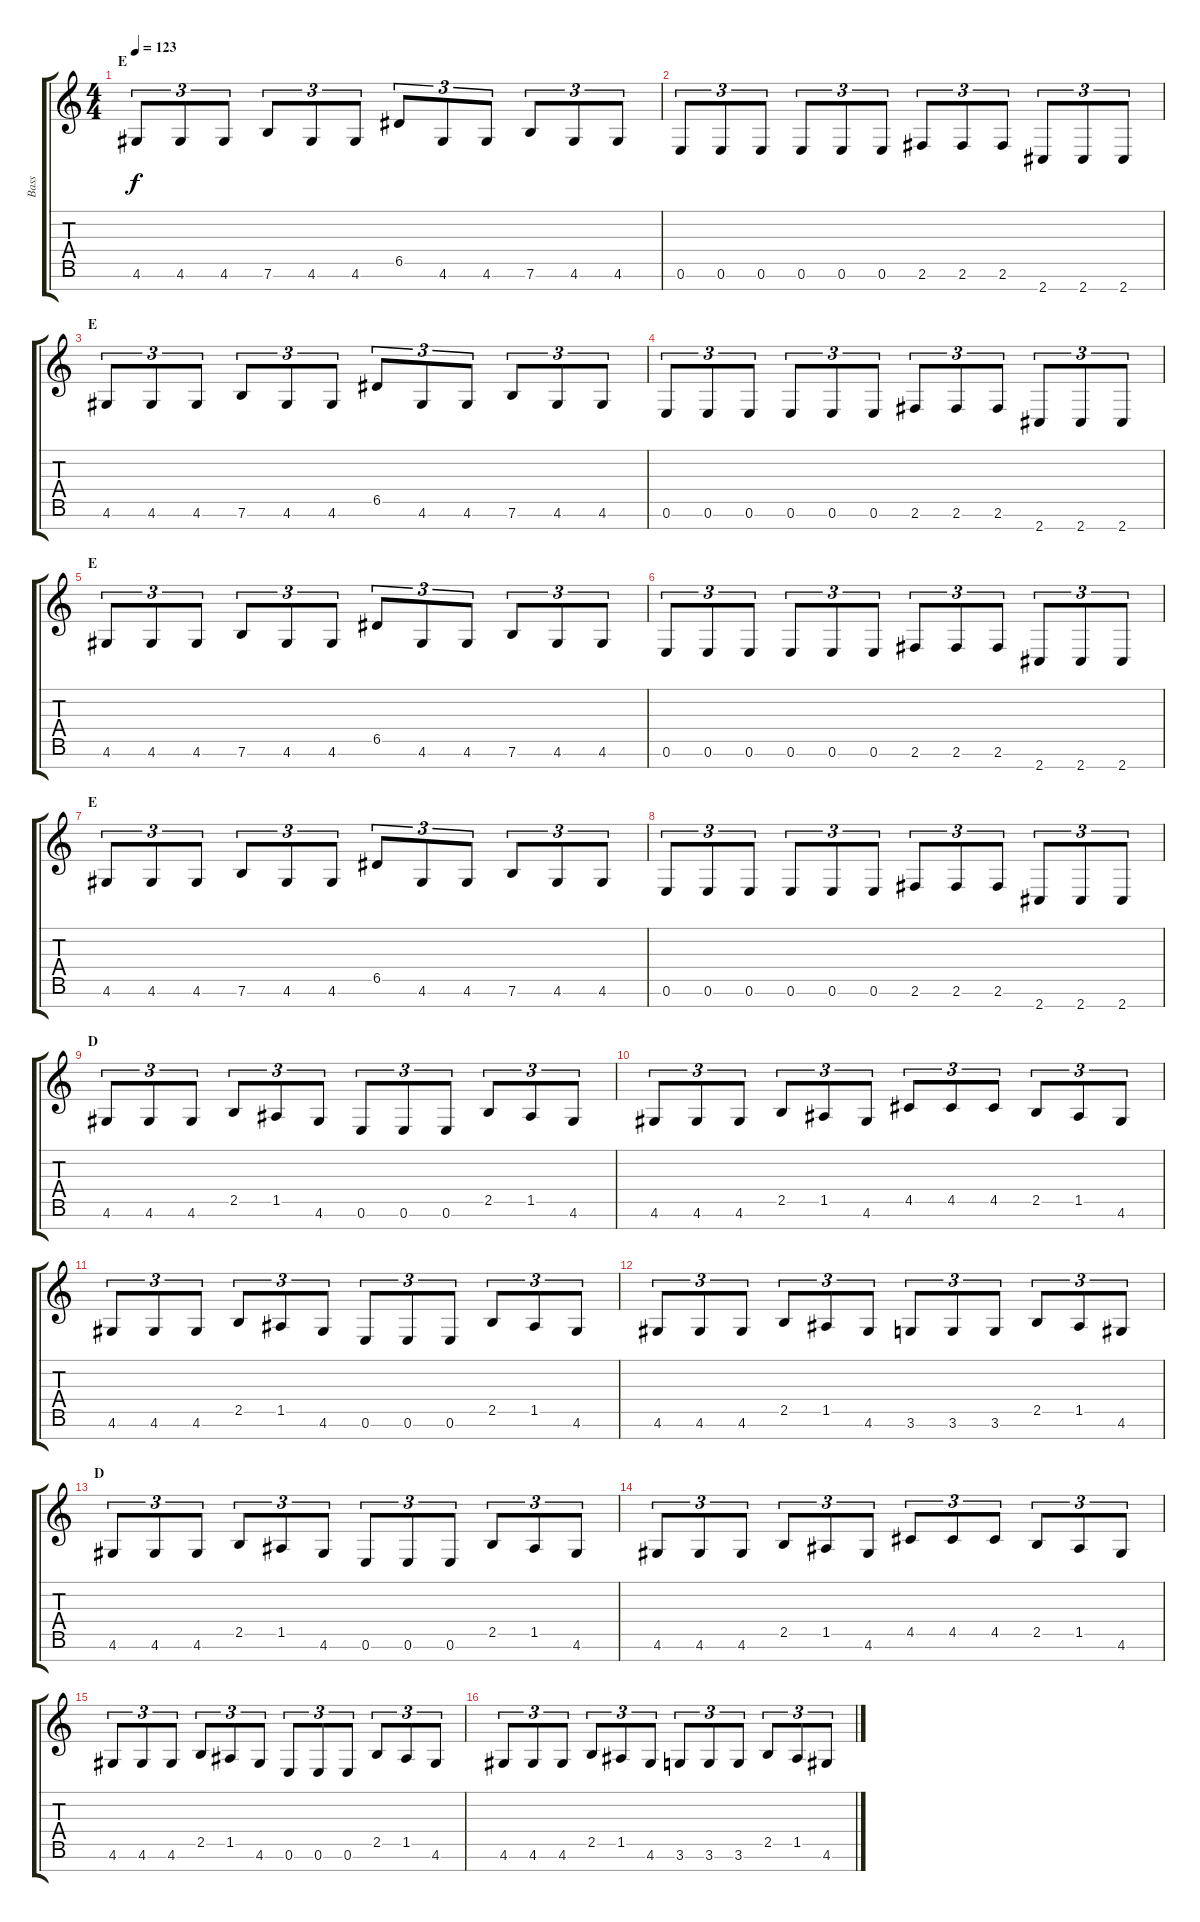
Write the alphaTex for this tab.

\track ("Bass" "Bass") {instrument electricbasspick}
\staff {score tabs}
\tuning (E4 B3 G3 D3 A2 E2 B1) {hide}
\ts (4 4)
\section ("" "E")
\tempo 123
\clef g2
\ks c
4.6.8{tu (3 2) dy f} 4.6.8{tu (3 2)} 4.6.8{tu (3 2)} 7.6.8{tu (3 2)} 4.6.8{tu (3 2)} 4.6.8{tu (3 2)} 6.5.8{tu (3 2)} 4.6.8{tu (3 2)} 4.6.8{tu (3 2)} 7.6.8{tu (3 2)} 4.6.8{tu (3 2)} 4.6.8{tu (3 2)} |
0.6.8{tu (3 2)} 0.6.8{tu (3 2)} 0.6.8{tu (3 2)} 0.6.8{tu (3 2)} 0.6.8{tu (3 2)} 0.6.8{tu (3 2)} 2.6.8{tu (3 2)} 2.6.8{tu (3 2)} 2.6.8{tu (3 2)} 2.7.8{tu (3 2)} 2.7.8{tu (3 2)} 2.7.8{tu (3 2)} |
\section ("" "E")
4.6.8{tu (3 2)} 4.6.8{tu (3 2)} 4.6.8{tu (3 2)} 7.6.8{tu (3 2)} 4.6.8{tu (3 2)} 4.6.8{tu (3 2)} 6.5.8{tu (3 2)} 4.6.8{tu (3 2)} 4.6.8{tu (3 2)} 7.6.8{tu (3 2)} 4.6.8{tu (3 2)} 4.6.8{tu (3 2)} |
0.6.8{tu (3 2)} 0.6.8{tu (3 2)} 0.6.8{tu (3 2)} 0.6.8{tu (3 2)} 0.6.8{tu (3 2)} 0.6.8{tu (3 2)} 2.6.8{tu (3 2)} 2.6.8{tu (3 2)} 2.6.8{tu (3 2)} 2.7.8{tu (3 2)} 2.7.8{tu (3 2)} 2.7.8{tu (3 2)} |
\section ("" "E")
4.6.8{tu (3 2)} 4.6.8{tu (3 2)} 4.6.8{tu (3 2)} 7.6.8{tu (3 2)} 4.6.8{tu (3 2)} 4.6.8{tu (3 2)} 6.5.8{tu (3 2)} 4.6.8{tu (3 2)} 4.6.8{tu (3 2)} 7.6.8{tu (3 2)} 4.6.8{tu (3 2)} 4.6.8{tu (3 2)} |
0.6.8{tu (3 2)} 0.6.8{tu (3 2)} 0.6.8{tu (3 2)} 0.6.8{tu (3 2)} 0.6.8{tu (3 2)} 0.6.8{tu (3 2)} 2.6.8{tu (3 2)} 2.6.8{tu (3 2)} 2.6.8{tu (3 2)} 2.7.8{tu (3 2)} 2.7.8{tu (3 2)} 2.7.8{tu (3 2)} |
\section ("" "E")
4.6.8{tu (3 2)} 4.6.8{tu (3 2)} 4.6.8{tu (3 2)} 7.6.8{tu (3 2)} 4.6.8{tu (3 2)} 4.6.8{tu (3 2)} 6.5.8{tu (3 2)} 4.6.8{tu (3 2)} 4.6.8{tu (3 2)} 7.6.8{tu (3 2)} 4.6.8{tu (3 2)} 4.6.8{tu (3 2)} |
0.6.8{tu (3 2)} 0.6.8{tu (3 2)} 0.6.8{tu (3 2)} 0.6.8{tu (3 2)} 0.6.8{tu (3 2)} 0.6.8{tu (3 2)} 2.6.8{tu (3 2)} 2.6.8{tu (3 2)} 2.6.8{tu (3 2)} 2.7.8{tu (3 2)} 2.7.8{tu (3 2)} 2.7.8{tu (3 2)} |
\section ("" "D")
4.6.8{tu (3 2)} 4.6.8{tu (3 2)} 4.6.8{tu (3 2)} 2.5.8{tu (3 2)} 1.5.8{tu (3 2)} 4.6.8{tu (3 2)} 0.6.8{tu (3 2)} 0.6.8{tu (3 2)} 0.6.8{tu (3 2)} 2.5.8{tu (3 2)} 1.5.8{tu (3 2)} 4.6.8{tu (3 2)} |
4.6.8{tu (3 2)} 4.6.8{tu (3 2)} 4.6.8{tu (3 2)} 2.5.8{tu (3 2)} 1.5.8{tu (3 2)} 4.6.8{tu (3 2)} 4.5.8{tu (3 2)} 4.5.8{tu (3 2)} 4.5.8{tu (3 2)} 2.5.8{tu (3 2)} 1.5.8{tu (3 2)} 4.6.8{tu (3 2)} |
4.6.8{tu (3 2)} 4.6.8{tu (3 2)} 4.6.8{tu (3 2)} 2.5.8{tu (3 2)} 1.5.8{tu (3 2)} 4.6.8{tu (3 2)} 0.6.8{tu (3 2)} 0.6.8{tu (3 2)} 0.6.8{tu (3 2)} 2.5.8{tu (3 2)} 1.5.8{tu (3 2)} 4.6.8{tu (3 2)} |
4.6.8{tu (3 2)} 4.6.8{tu (3 2)} 4.6.8{tu (3 2)} 2.5.8{tu (3 2)} 1.5.8{tu (3 2)} 4.6.8{tu (3 2)} 3.6.8{tu (3 2)} 3.6.8{tu (3 2)} 3.6.8{tu (3 2)} 2.5.8{tu (3 2)} 1.5.8{tu (3 2)} 4.6.8{tu (3 2)} |
\section ("" "D")
4.6.8{tu (3 2)} 4.6.8{tu (3 2)} 4.6.8{tu (3 2)} 2.5.8{tu (3 2)} 1.5.8{tu (3 2)} 4.6.8{tu (3 2)} 0.6.8{tu (3 2)} 0.6.8{tu (3 2)} 0.6.8{tu (3 2)} 2.5.8{tu (3 2)} 1.5.8{tu (3 2)} 4.6.8{tu (3 2)} |
4.6.8{tu (3 2)} 4.6.8{tu (3 2)} 4.6.8{tu (3 2)} 2.5.8{tu (3 2)} 1.5.8{tu (3 2)} 4.6.8{tu (3 2)} 4.5.8{tu (3 2)} 4.5.8{tu (3 2)} 4.5.8{tu (3 2)} 2.5.8{tu (3 2)} 1.5.8{tu (3 2)} 4.6.8{tu (3 2)} |
4.6.8{tu (3 2)} 4.6.8{tu (3 2)} 4.6.8{tu (3 2)} 2.5.8{tu (3 2)} 1.5.8{tu (3 2)} 4.6.8{tu (3 2)} 0.6.8{tu (3 2)} 0.6.8{tu (3 2)} 0.6.8{tu (3 2)} 2.5.8{tu (3 2)} 1.5.8{tu (3 2)} 4.6.8{tu (3 2)} |
4.6.8{tu (3 2)} 4.6.8{tu (3 2)} 4.6.8{tu (3 2)} 2.5.8{tu (3 2)} 1.5.8{tu (3 2)} 4.6.8{tu (3 2)} 3.6.8{tu (3 2)} 3.6.8{tu (3 2)} 3.6.8{tu (3 2)} 2.5.8{tu (3 2)} 1.5.8{tu (3 2)} 4.6.8{tu (3 2)}
